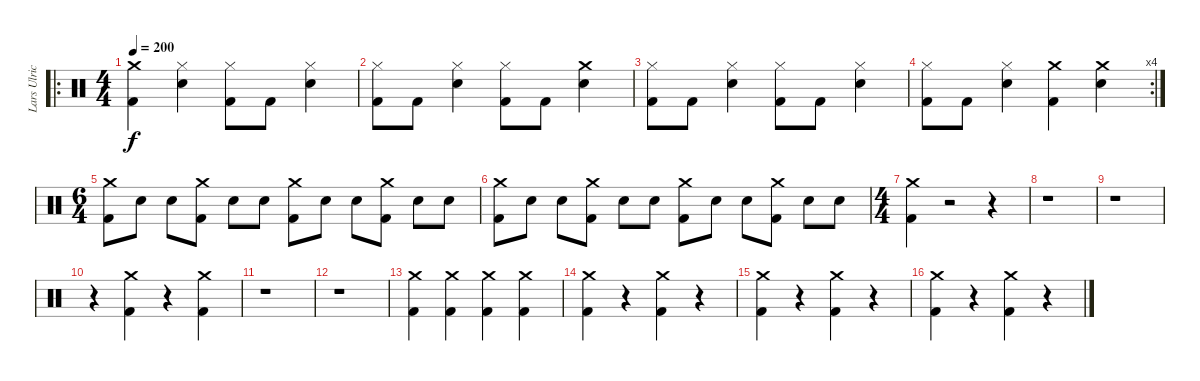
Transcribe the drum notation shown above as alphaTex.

\track ("Lars Ulrich" "Lars Ulric") {instrument percussion}
\staff {score}
\articulation defaults
\ro
\ts (4 4)
\tempo 200
\clef neutral
\ks c
("Kick (hit) 2" "Crash medium (hit)").4{dy f} ("Hi-Hat (closed)" "Snare (hit) 2").4 ("Hi-Hat (closed)" "Kick (hit) 2").8 "Kick (hit) 2".8 ("Snare (hit) 2" "Hi-Hat (closed)").4 |
("Hi-Hat (closed)" "Kick (hit) 2").8 "Kick (hit) 2".8 ("Snare (hit) 2" "Hi-Hat (closed)").4 ("Hi-Hat (closed)" "Kick (hit) 2").8 "Kick (hit) 2".8 ("Crash medium (hit)" "Snare (hit) 2").4 |
("Hi-Hat (closed)" "Kick (hit) 2").8 "Kick (hit) 2".8 ("Snare (hit) 2" "Hi-Hat (closed)").4 ("Hi-Hat (closed)" "Kick (hit) 2").8 "Kick (hit) 2".8 ("Snare (hit) 2" "Hi-Hat (closed)").4 |
\rc 4
("Hi-Hat (closed)" "Kick (hit) 2").8 "Kick (hit) 2".8 ("Snare (hit) 2" "Hi-Hat (closed)").4 ("Crash medium (hit)" "Kick (hit) 2").4 ("Crash medium (hit)" "Snare (hit) 2").4 |
\ts (6 4)
("Kick (hit) 2" "Crash medium (hit)").8 "Snare (hit) 2".8 "Snare (hit) 2".8 ("Kick (hit) 2" "Crash medium (hit)").8 "Snare (hit) 2".8 "Snare (hit) 2".8 ("Kick (hit) 2" "Crash medium (hit)").8 "Snare (hit) 2".8 "Snare (hit) 2".8 ("Kick (hit) 2" "Crash medium (hit)").8 "Snare (hit) 2".8 "Snare (hit) 2".8 |
("Kick (hit) 2" "Crash medium (hit)").8 "Snare (hit) 2".8 "Snare (hit) 2".8 ("Kick (hit) 2" "Crash medium (hit)").8 "Snare (hit) 2".8 "Snare (hit) 2".8 ("Kick (hit) 2" "Crash medium (hit)").8 "Snare (hit) 2".8 "Snare (hit) 2".8 ("Kick (hit) 2" "Crash medium (hit)").8 "Snare (hit) 2".8 "Snare (hit) 2".8 |
\ts (4 4)
("Kick (hit) 2" "Crash medium (hit)").4 r.2 r.4 |
r.1 |
r.1 |
r.4 ("Kick (hit) 2" "Crash medium (hit)").4 r.4 ("Kick (hit) 2" "Crash medium (hit)").4 |
r.1 |
r.1 |
("Kick (hit) 2" "Crash medium (hit)").4 ("Kick (hit) 2" "Crash medium (hit)").4 ("Kick (hit) 2" "Crash medium (hit)").4 ("Kick (hit) 2" "Crash medium (hit)").4 |
("Crash medium (hit)" "Kick (hit) 2").4 r.4 ("Crash medium (hit)" "Kick (hit) 2").4 r.4 |
("Kick (hit) 2" "Crash medium (hit)").4 r.4 ("Kick (hit) 2" "Crash medium (hit)").4 r.4 |
("Kick (hit) 2" "Crash medium (hit)").4 r.4 ("Kick (hit) 2" "Crash medium (hit)").4 r.4
